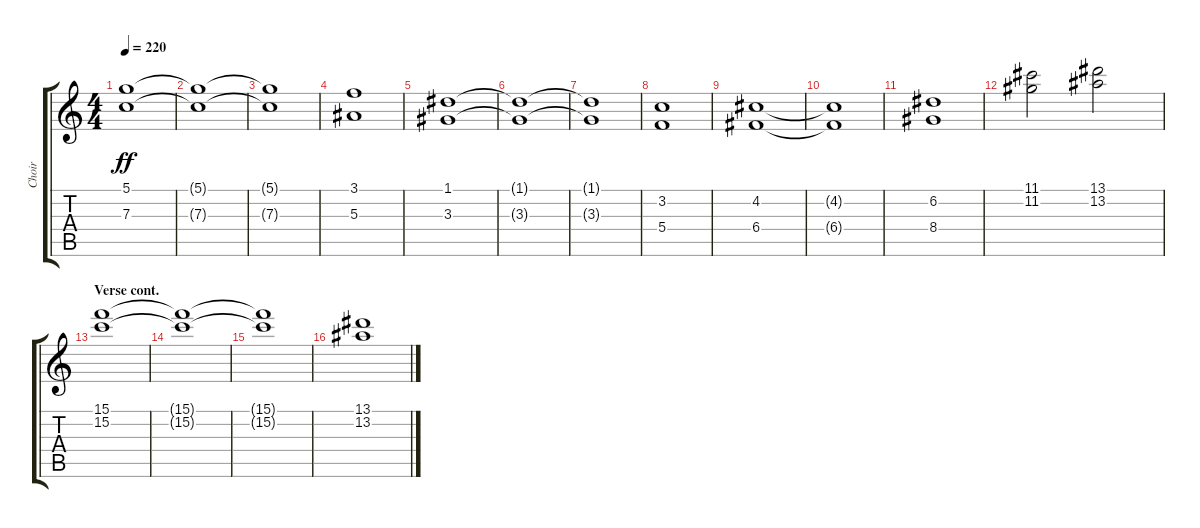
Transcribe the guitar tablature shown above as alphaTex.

\track ("Choir" "Choir") {instrument electricguitarclean}
\staff {score tabs}
\tuning (D4 A3 F3 C3 G2 C2) {hide}
\ts (4 4)
\tempo 220
\clef g2
\ks aminor
(5.1 7.3).1{dy ff} |
(5.1{t} 7.3{t}).1 |
(5.1{t} 7.3{t}).1 |
(3.1 5.3).1 |
(1.1 3.3).1 |
(1.1{t} 3.3{t}).1 |
(1.1{t} 3.3{t}).1 |
(3.2 5.4).1 |
(4.2 6.4).1 |
(4.2{t} 6.4{t}).1 |
(6.2 8.4).1 |
(11.1 11.2).2 (13.1 13.2).2 |
\section ("" "Verse cont.")
(15.1 15.2).1 |
(15.1{t} 15.2{t}).1 |
(15.1{t} 15.2{t}).1 |
(13.1 13.2).1
